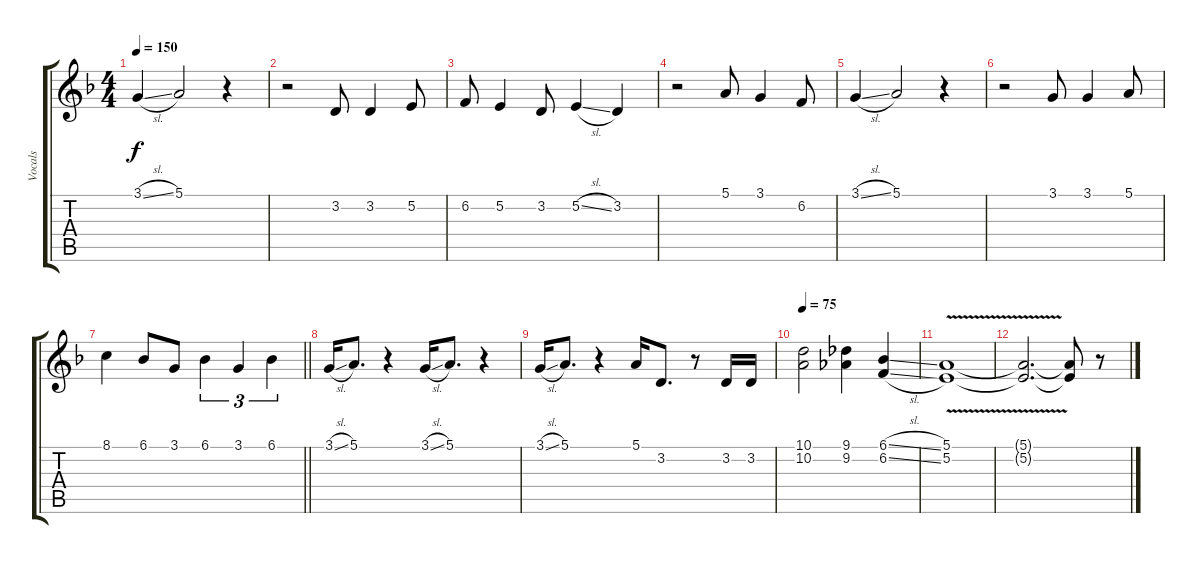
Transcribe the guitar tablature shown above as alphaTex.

\track ("Vocals" "Vocals") {instrument brasssection}
\staff {score tabs}
\tuning (E4 B3 G3 D3 A2 D2) {hide}
\ts (4 4)
\tempo 150
\clef g2
\ks dminor
3.1{sl}.4{dy f} 5.1.2 r.4 |
r.2 3.2.8 3.2.4 5.2.8 |
6.2.8 5.2.4 3.2.8 5.2{sl}.4 3.2.4 |
r.2 5.1.8 3.1.4 6.2.8 |
3.1{sl}.4 5.1.2 r.4 |
r.2 3.1.8 3.1.4 5.1.8 |
\barLineRight lightlight
8.1.4 6.1.8 3.1.8 6.1.4{tu (3 2)} 3.1.4{tu (3 2)} 6.1.4{tu (3 2)} |
3.1{sl}.16 5.1.8{d} r.4 3.1{sl}.16 5.1.8{d} r.4 |
3.1{sl}.16 5.1.8{d} r.4 5.1.16 3.2.8{d} r.8 3.2.16 3.2.16 |
\tempo 75
(10.1 10.2).2 (9.1 9.2).4 (6.1{sl} 6.2{sl}).4 |
(5.1{v} 5.2{v}).1 |
(5.1{t} 5.2{t}).2{d} (5.1{t} 5.2{t}).8 r.8
